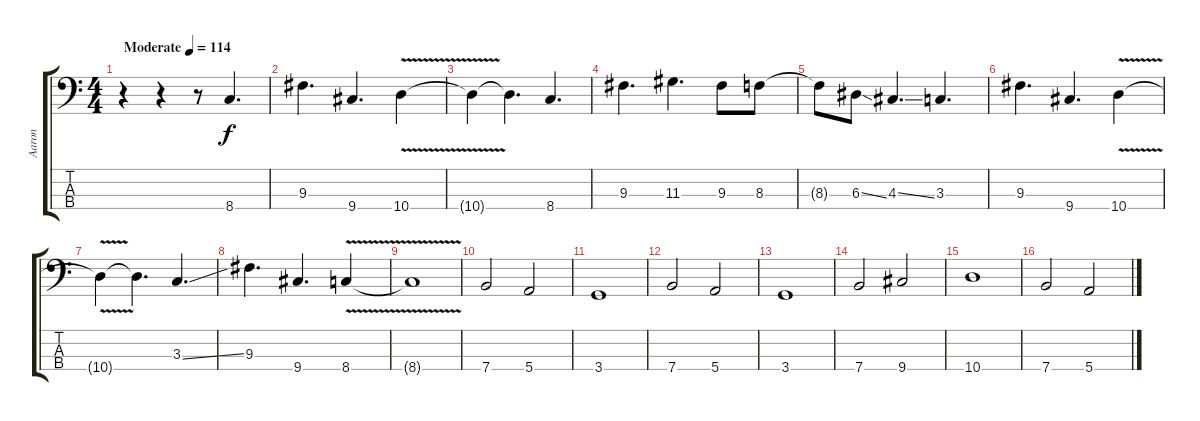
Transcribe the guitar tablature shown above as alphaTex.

\track ("Aaron" "Aaron") {instrument electricbassfinger}
\staff {score tabs}
\tuning (G2 D2 A1 E1) {hide}
\ts (4 4)
\tempo (114 "Moderate")
\clef f4
\ks c
r.4{dy f instrument electricbassfinger} r.4 r.8 8.4.4{d} |
9.3.4{d} 9.4.4{d} 10.4{v}.4 |
10.4{t}.4 10.4{t}.4{d} 8.4.4{d} |
9.3.4{d} 11.3.4{d} 9.3.8 8.3.8 |
8.3{t}.8 6.3{ss}.8 4.3{ss}.4{d} 3.3.4{d} |
9.3.4{d} 9.4.4{d} 10.4{v}.4 |
10.4{t}.4 10.4{t}.4{d} 3.3{ss}.4{d} |
9.3.4{d} 9.4.4{d} 8.4{v}.4 |
8.4{t}.1 |
7.4.2 5.4.2 |
3.4.1 |
7.4.2 5.4.2 |
3.4.1 |
7.4.2 9.4.2 |
10.4.1 |
7.4.2 5.4.2
